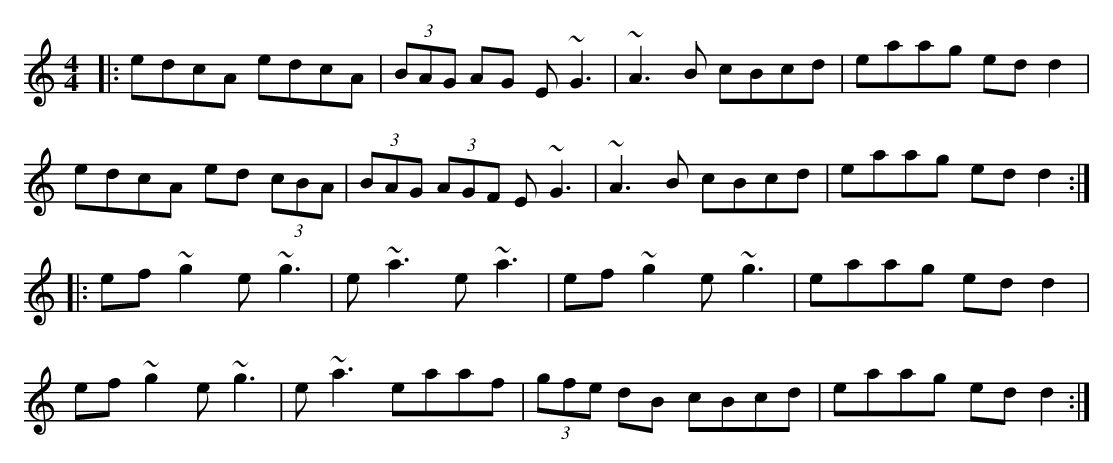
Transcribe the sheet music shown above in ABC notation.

X:1
M:4/4
K:Amin
|:edcA edcA|(3BAG AG E~G3|~A3B cBcd|eaag edd2|
edcA ed (3cBA|(3BAG (3AGF E~G3|~A3B cBcd|eaag edd2:|
|:ef ~g2 e~g3|e~a3 e~a3|ef~g2 e~g3|eaag edd2|
ef ~g2 e~g3|e~a3 eaaf|(3gfe dB cBcd|eaag edd2:|
